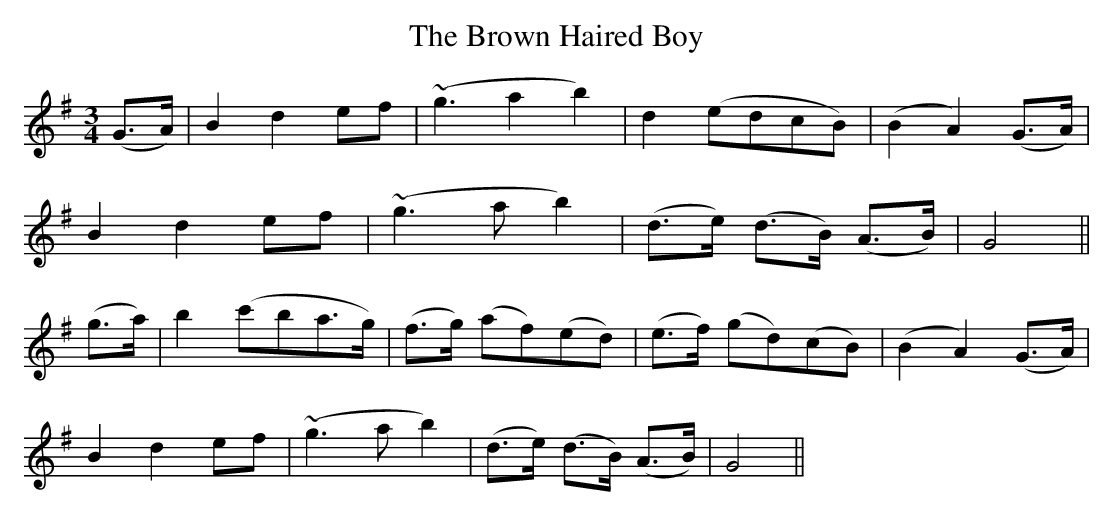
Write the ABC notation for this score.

X:1
T: The Brown Haired Boy
M: 3/4
L: 1/8
K: G
(G>A)|B2 d2 ef|(~g3 a2 b2)|d2 (edcB)|(B2 A2) (G>A)|
B2 d2 ef|(~g3 a b2)|(d>e) (d>B) (A>B)|G4||
(g>a)|b2 (c'ba>g)|(f>g) (af)(ed)|(e>f) (gd)(cB)|(B2 A2) (G>A)|
B2 d2 ef|(~g3 a b2)|(d>e) (d>B) (A>B)|G4||
